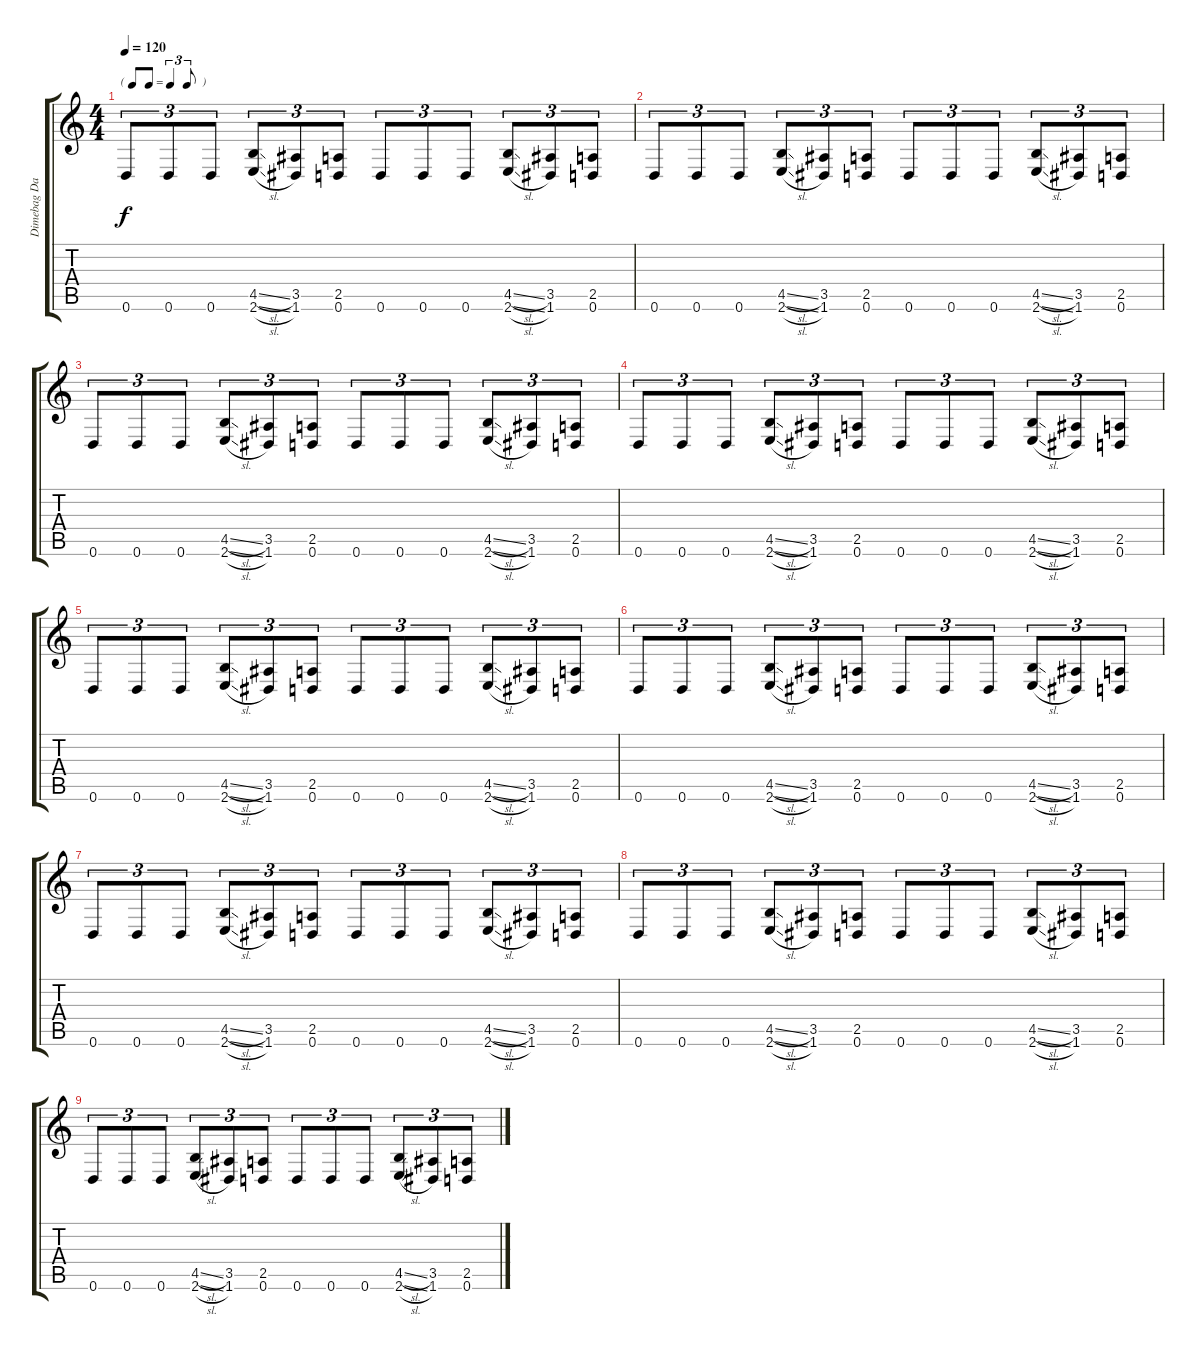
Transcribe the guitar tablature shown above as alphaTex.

\track ("Dimebag Darrell (Disto Gtr)" "Dimebag Da") {instrument distortionguitar}
\staff {score tabs}
\tuning (D4 A3 F3 C3 G2 D2) {hide}
\ts (4 4)
\tf triplet8th
\tempo 120
\clef g2
\ks c
0.6.8{tu (3 2) dy f} 0.6.8{tu (3 2)} 0.6.8{tu (3 2)} (4.5{sl} 2.6{sl}).8{tu (3 2)} (3.5 1.6).8{tu (3 2)} (2.5 0.6).8{tu (3 2)} 0.6.8{tu (3 2)} 0.6.8{tu (3 2)} 0.6.8{tu (3 2)} (4.5{sl} 2.6{sl}).8{tu (3 2)} (3.5 1.6).8{tu (3 2)} (2.5 0.6).8{tu (3 2)} |
0.6.8{tu (3 2)} 0.6.8{tu (3 2)} 0.6.8{tu (3 2)} (4.5{sl} 2.6{sl}).8{tu (3 2)} (3.5 1.6).8{tu (3 2)} (2.5 0.6).8{tu (3 2)} 0.6.8{tu (3 2)} 0.6.8{tu (3 2)} 0.6.8{tu (3 2)} (4.5{sl} 2.6{sl}).8{tu (3 2)} (3.5 1.6).8{tu (3 2)} (2.5 0.6).8{tu (3 2)} |
0.6.8{tu (3 2)} 0.6.8{tu (3 2)} 0.6.8{tu (3 2)} (4.5{sl} 2.6{sl}).8{tu (3 2)} (3.5 1.6).8{tu (3 2)} (2.5 0.6).8{tu (3 2)} 0.6.8{tu (3 2)} 0.6.8{tu (3 2)} 0.6.8{tu (3 2)} (4.5{sl} 2.6{sl}).8{tu (3 2)} (3.5 1.6).8{tu (3 2)} (2.5 0.6).8{tu (3 2)} |
0.6.8{tu (3 2)} 0.6.8{tu (3 2)} 0.6.8{tu (3 2)} (4.5{sl} 2.6{sl}).8{tu (3 2)} (3.5 1.6).8{tu (3 2)} (2.5 0.6).8{tu (3 2)} 0.6.8{tu (3 2)} 0.6.8{tu (3 2)} 0.6.8{tu (3 2)} (4.5{sl} 2.6{sl}).8{tu (3 2)} (3.5 1.6).8{tu (3 2)} (2.5 0.6).8{tu (3 2)} |
0.6.8{tu (3 2)} 0.6.8{tu (3 2)} 0.6.8{tu (3 2)} (4.5{sl} 2.6{sl}).8{tu (3 2)} (3.5 1.6).8{tu (3 2)} (2.5 0.6).8{tu (3 2)} 0.6.8{tu (3 2)} 0.6.8{tu (3 2)} 0.6.8{tu (3 2)} (4.5{sl} 2.6{sl}).8{tu (3 2)} (3.5 1.6).8{tu (3 2)} (2.5 0.6).8{tu (3 2)} |
0.6.8{tu (3 2)} 0.6.8{tu (3 2)} 0.6.8{tu (3 2)} (4.5{sl} 2.6{sl}).8{tu (3 2)} (3.5 1.6).8{tu (3 2)} (2.5 0.6).8{tu (3 2)} 0.6.8{tu (3 2)} 0.6.8{tu (3 2)} 0.6.8{tu (3 2)} (4.5{sl} 2.6{sl}).8{tu (3 2)} (3.5 1.6).8{tu (3 2)} (2.5 0.6).8{tu (3 2)} |
0.6.8{tu (3 2)} 0.6.8{tu (3 2)} 0.6.8{tu (3 2)} (4.5{sl} 2.6{sl}).8{tu (3 2)} (3.5 1.6).8{tu (3 2)} (2.5 0.6).8{tu (3 2)} 0.6.8{tu (3 2)} 0.6.8{tu (3 2)} 0.6.8{tu (3 2)} (4.5{sl} 2.6{sl}).8{tu (3 2)} (3.5 1.6).8{tu (3 2)} (2.5 0.6).8{tu (3 2)} |
0.6.8{tu (3 2)} 0.6.8{tu (3 2)} 0.6.8{tu (3 2)} (4.5{sl} 2.6{sl}).8{tu (3 2)} (3.5 1.6).8{tu (3 2)} (2.5 0.6).8{tu (3 2)} 0.6.8{tu (3 2)} 0.6.8{tu (3 2)} 0.6.8{tu (3 2)} (4.5{sl} 2.6{sl}).8{tu (3 2)} (3.5 1.6).8{tu (3 2)} (2.5 0.6).8{tu (3 2)} |
0.6.8{tu (3 2)} 0.6.8{tu (3 2)} 0.6.8{tu (3 2)} (4.5{sl} 2.6{sl}).8{tu (3 2)} (3.5 1.6).8{tu (3 2)} (2.5 0.6).8{tu (3 2)} 0.6.8{tu (3 2)} 0.6.8{tu (3 2)} 0.6.8{tu (3 2)} (4.5{sl} 2.6{sl}).8{tu (3 2)} (3.5 1.6).8{tu (3 2)} (2.5 0.6).8{tu (3 2)}
